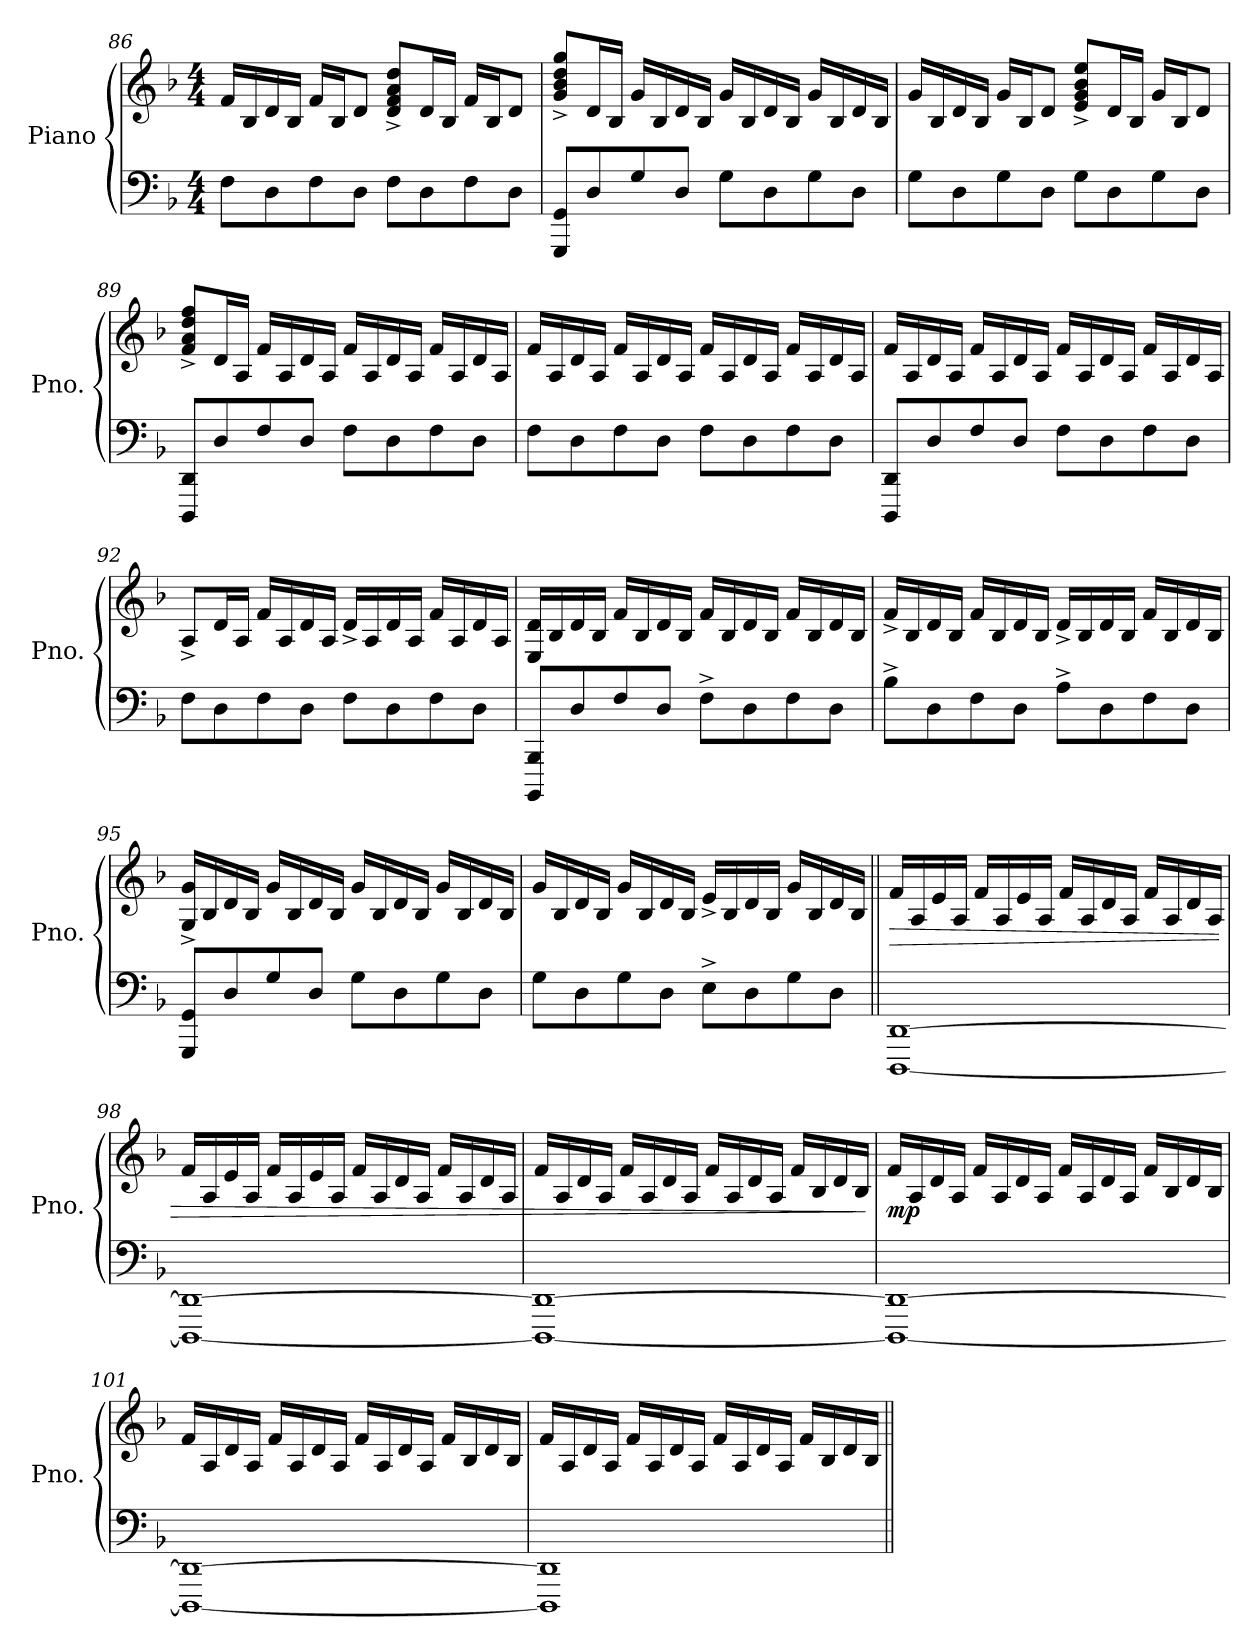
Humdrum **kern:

**kern	**kern	**dynam
*part1	*part1	*part1
*staff2	*staff1	*staff1/2
*I"Piano	*	*
*I'Pno.	*	*
!!LO:LB:g=z
*clefF4	*clefG2	*
*k[b-]	*k[b-]	*
*M4/4	*M4/4	*
=86	=86	=86
8F\L	16f/LL	.
.	16B-/	.
8D\	16d/	.
.	16B-/JJ	.
8F\	16f/LL	.
.	16B-/J	.
8D\J	8d/J	.
8F\L	8d/^ 8f/^ 8a/^ 8dd/^L	.
8D\	16d/L	.
.	16B-/JJ	.
8F\	16f/LL	.
.	16B-/J	.
8D\J	8d/J	.
=87	=87	=87
8GGG/ 8GG/L	8g/^ 8b-/^ 8dd/^ 8gg/^L	.
8D/	16d/L	.
.	16B-/JJ	.
8G/	16g/LL	.
.	16B-/	.
8D/J	16d/	.
.	16B-/JJ	.
8G\L	16g/LL	.
.	16B-/	.
8D\	16d/	.
.	16B-/JJ	.
8G\	16g/LL	.
.	16B-/	.
8D\J	16d/	.
.	16B-/JJ	.
=88	=88	=88
8G\L	16g/LL	.
.	16B-/	.
8D\	16d/	.
.	16B-/JJ	.
8G\	16g/LL	.
.	16B-/J	.
8D\J	8d/J	.
8G\L	8e/^ 8g/^ 8b-/^ 8ee/^L	.
8D\	16d/L	.
.	16B-/JJ	.
8G\	16g/LL	.
.	16B-/J	.
8D\J	8d/J	.
!!LO:PB:g=z
=89	=89	=89
8DDD/ 8DD/L	8f/^ 8a/^ 8dd/^ 8ff/^L	.
8D/	16d/L	.
.	16A/JJ	.
8F/	16f/LL	.
.	16A/	.
8D/J	16d/	.
.	16A/JJ	.
8F\L	16f/LL	.
.	16A/	.
8D\	16d/	.
.	16A/JJ	.
8F\	16f/LL	.
.	16A/	.
8D\J	16d/	.
.	16A/JJ	.
=90	=90	=90
8F\L	16f/LL	.
.	16A/	.
8D\	16d/	.
.	16A/JJ	.
8F\	16f/LL	.
.	16A/	.
8D\J	16d/	.
.	16A/JJ	.
8F\L	16f/LL	.
.	16A/	.
8D\	16d/	.
.	16A/JJ	.
8F\	16f/LL	.
.	16A/	.
8D\J	16d/	.
.	16A/JJ	.
=91	=91	=91
8DDD/ 8DD/L	16f/LL	.
.	16A/	.
8D/	16d/	.
.	16A/JJ	.
8F/	16f/LL	.
.	16A/	.
8D/J	16d/	.
.	16A/JJ	.
8F\L	16f/LL	.
.	16A/	.
8D\	16d/	.
.	16A/JJ	.
8F\	16f/LL	.
.	16A/	.
8D\J	16d/	.
.	16A/JJ	.
!!LO:LB:g=z
=92	=92	=92
8F\L	8A^/L	.
8D\	16d/L	.
.	16A/JJ	.
8F\	16f/LL	.
.	16A/	.
8D\J	16d/	.
.	16A/JJ	.
8F\L	16d^/LL	.
.	16A/	.
8D\	16d/	.
.	16A/JJ	.
8F\	16f/LL	.
.	16A/	.
8D\J	16d/	.
.	16A/JJ	.
=93	=93	=93
8BBBB-/ 8BBB-/L	16E/ 16d/LL	.
.	16B-/	.
8D/	16d/	.
.	16B-/JJ	.
8F/	16f/LL	.
.	16B-/	.
8D/J	16d/	.
.	16B-/JJ	.
8F^\L	16f/LL	.
.	16B-/	.
8D\	16d/	.
.	16B-/JJ	.
8F\	16f/LL	.
.	16B-/	.
8D\J	16d/	.
.	16B-/JJ	.
=94	=94	=94
8B-^\L	16f^/LL	.
.	16B-/	.
8D\	16d/	.
.	16B-/JJ	.
8F\	16f/LL	.
.	16B-/	.
8D\J	16d/	.
.	16B-/JJ	.
8A^\L	16d^/LL	.
.	16B-/	.
8D\	16d/	.
.	16B-/JJ	.
8F\	16f/LL	.
.	16B-/	.
8D\J	16d/	.
.	16B-/JJ	.
!!LO:LB:g=z
=95	=95	=95
8GGG/ 8GG/L	16G/^ 16g/^LL	.
.	16B-/	.
8D/	16d/	.
.	16B-/JJ	.
8G/	16g/LL	.
.	16B-/	.
8D/J	16d/	.
.	16B-/JJ	.
8G\L	16g/LL	.
.	16B-/	.
8D\	16d/	.
.	16B-/JJ	.
8G\	16g/LL	.
.	16B-/	.
8D\J	16d/	.
.	16B-/JJ	.
=96	=96	=96
8G\L	16g/LL	.
.	16B-/	.
8D\	16d/	.
.	16B-/JJ	.
8G\	16g/LL	.
.	16B-/	.
8D\J	16d/	.
.	16B-/JJ	.
8E^\L	16e^/LL	.
.	16B-/	.
8D\	16d/	.
.	16B-/JJ	.
8G\	16g/LL	.
.	16B-/	.
8D\J	16d/	.
.	16B-/JJ	.
!!LO:LB:g=z
=97||	=97||	=97||
!	!	!LO:HP:b
[1DDD [1DD	16f/LL	>
.	16A/	.
.	16e/	.
.	16A/JJ	.
.	16f/LL	.
.	16A/	.
.	16e/	.
.	16A/JJ	.
.	16f/LL	.
.	16A/	.
.	16d/	.
.	16A/JJ	.
.	16f/LL	.
.	16A/	.
.	16d/	.
.	16A/JJ	.
=98	=98	=98
1DDD_ 1DD_	16f/LL	.
.	16A/	.
.	16e/	.
.	16A/JJ	.
.	16f/LL	.
.	16A/	.
.	16e/	.
.	16A/JJ	.
.	16f/LL	.
.	16A/	.
.	16d/	.
.	16A/JJ	.
.	16f/LL	.
.	16A/	.
.	16d/	.
.	16A/JJ	.
!!LO:LB:g=z
=99	=99	=99
1DDD_ 1DD_	16f/LL	.
.	16A/	.
.	16d/	.
.	16A/JJ	.
.	16f/LL	.
.	16A/	.
.	16d/	.
.	16A/JJ	.
.	16f/LL	.
.	16A/	.
.	16d/	.
.	16A/JJ	.
.	16f/LL	.
.	16B-/	.
.	16d/	.
.	16B-/JJ	.
.	.	]
=100	=100	=100
!	!	!LO:DY:b
1DDD_ 1DD_	16f/LL	mp
.	16A/	.
.	16d/	.
.	16A/JJ	.
.	16f/LL	.
.	16A/	.
.	16d/	.
.	16A/JJ	.
.	16f/LL	.
.	16A/	.
.	16d/	.
.	16A/JJ	.
.	16f/LL	.
.	16B-/	.
.	16d/	.
.	16B-/JJ	.
!!LO:LB:g=z
=101	=101	=101
1DDD_ 1DD_	16f/LL	.
.	16A/	.
.	16d/	.
.	16A/JJ	.
.	16f/LL	.
.	16A/	.
.	16d/	.
.	16A/JJ	.
.	16f/LL	.
.	16A/	.
.	16d/	.
.	16A/JJ	.
.	16f/LL	.
.	16B-/	.
.	16d/	.
.	16B-/JJ	.
=102	=102	=102
1DDD] 1DD]	16f/LL	.
.	16A/	.
.	16d/	.
.	16A/JJ	.
.	16f/LL	.
.	16A/	.
.	16d/	.
.	16A/JJ	.
.	16f/LL	.
.	16A/	.
.	16d/	.
.	16A/JJ	.
.	16f/LL	.
.	16B-/	.
.	16d/	.
.	16B-/JJ	.
=||	=||	=||
*-	*-	*-
